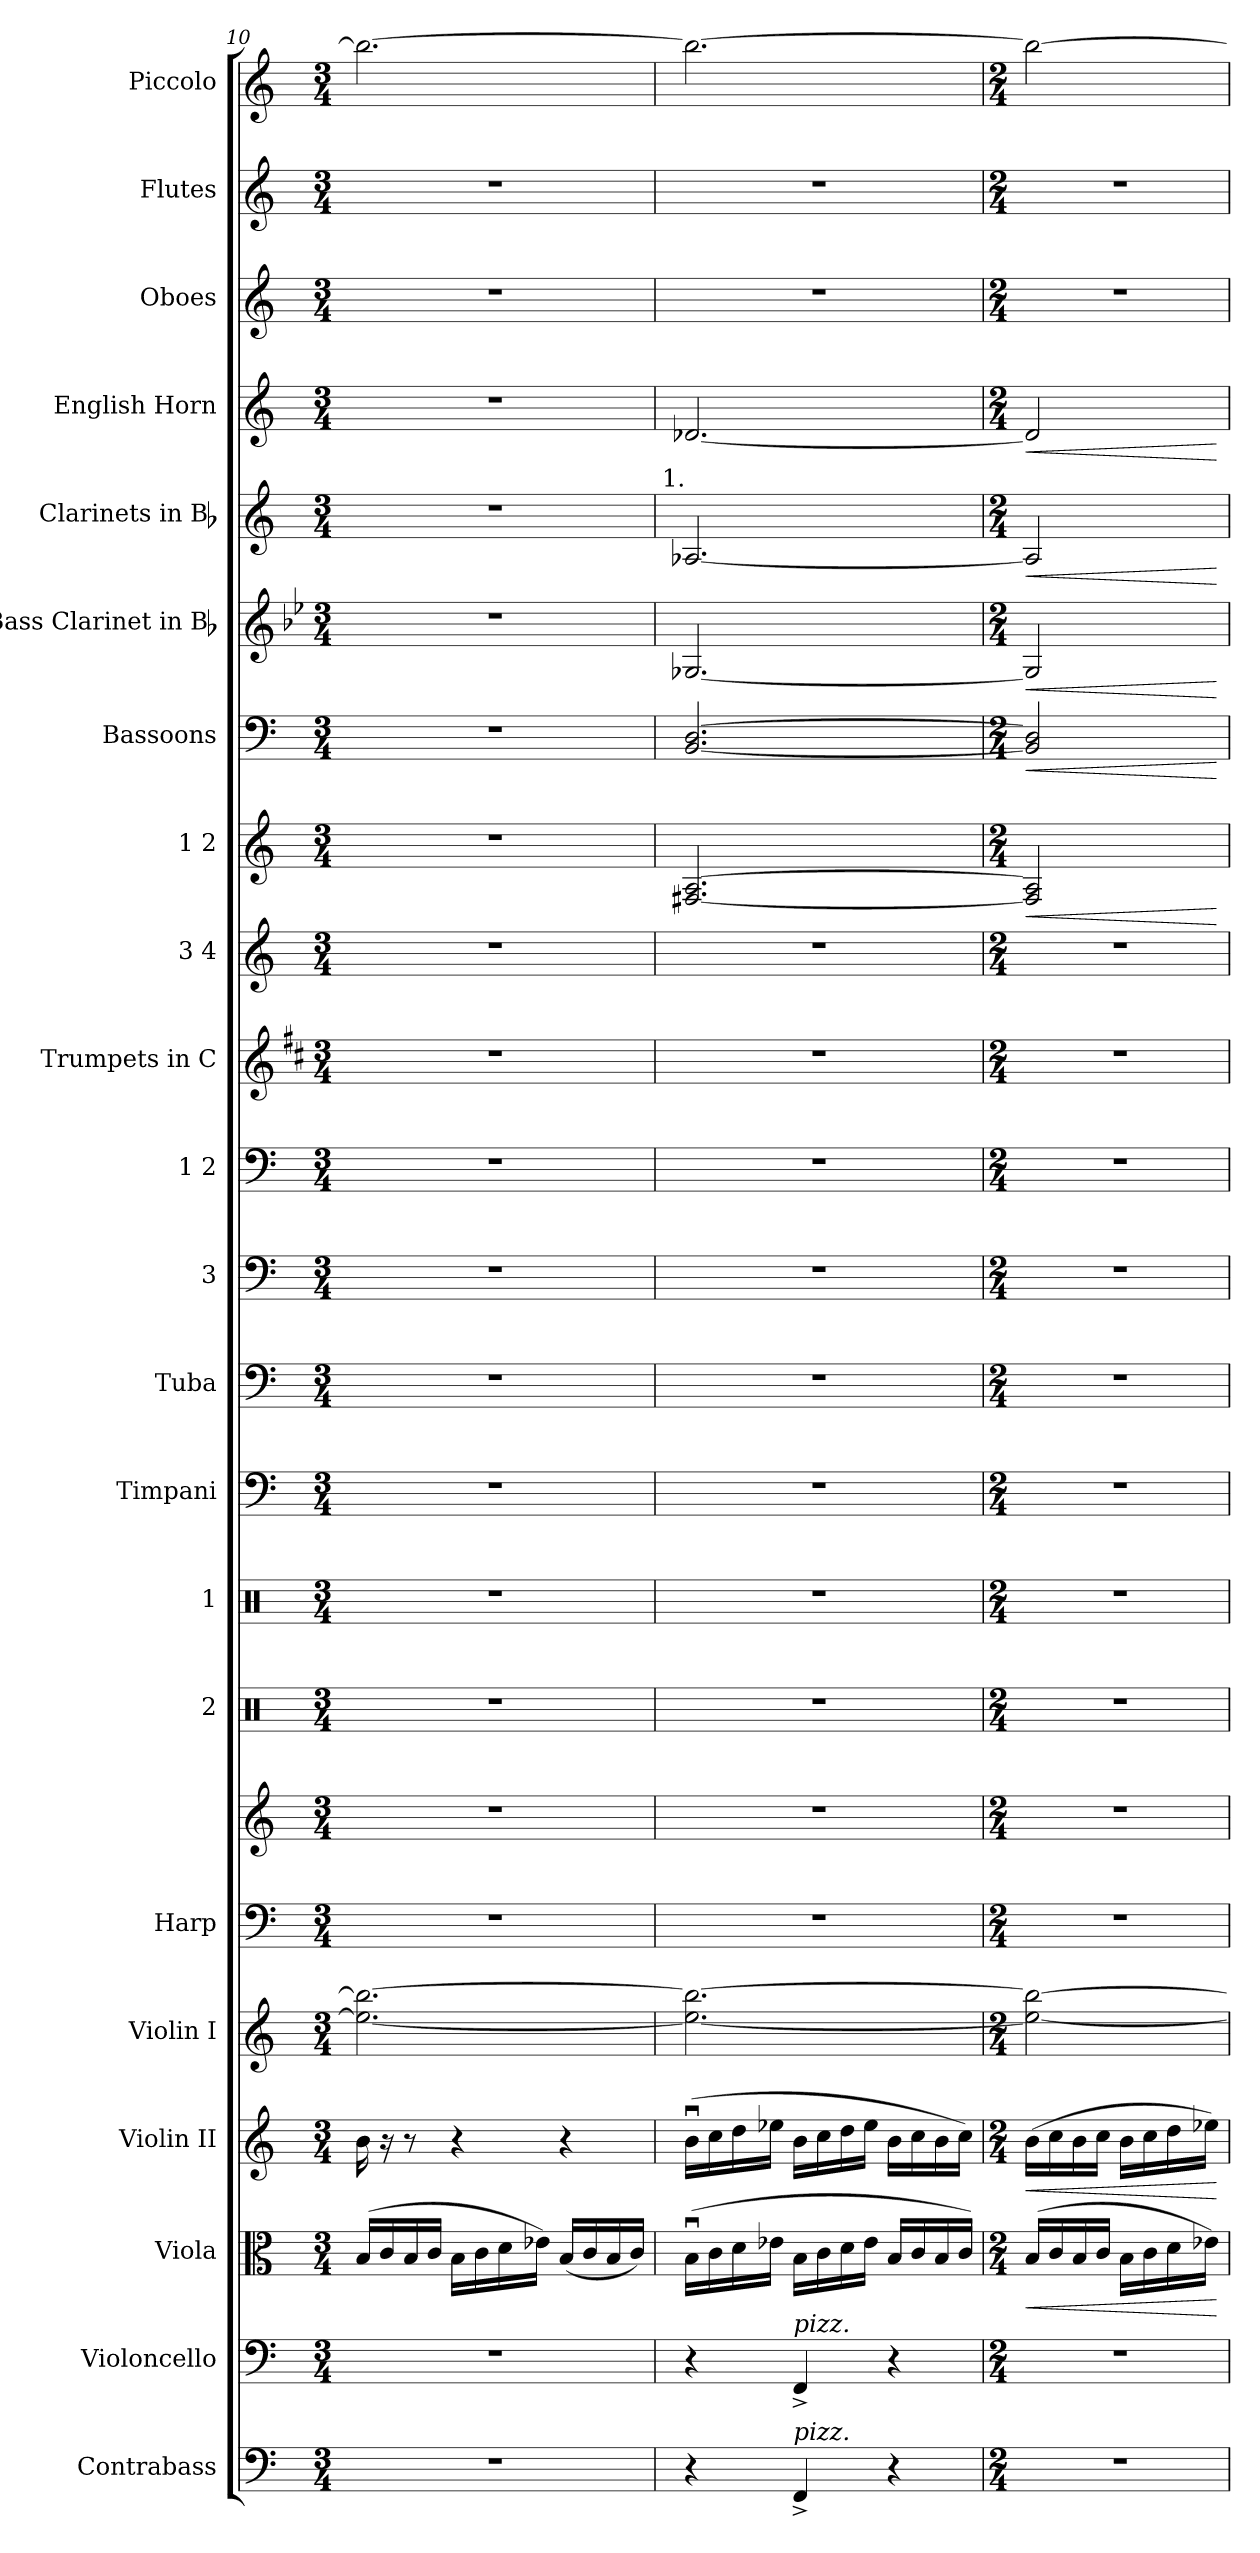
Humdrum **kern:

**kern	**kern	**kern	**dynam	**kern	**dynam	**kern	**kern	**kern	**kern	**kern	**kern	**kern	**kern	**kern	**kern	**kern	**kern	**dynam	**kern	**dynam	**kern	**dynam	**kern	**dynam	**kern	**dynam	**kern	**kern	**kern
*part22	*part21	*part20	*part20	*part19	*part19	*part18	*part17	*part17	*part16	*part15	*part14	*part13	*part12	*part11	*part10	*part9	*part8	*part8	*part7	*part7	*part6	*part6	*part5	*part5	*part4	*part4	*part3	*part2	*part1
*staff23	*staff22	*staff21	*staff21	*staff20	*staff20	*staff19	*staff18	*staff17	*staff16	*staff15	*staff14	*staff13	*staff12	*staff11	*staff10	*staff9	*staff8	*staff8	*staff7	*staff7	*staff6	*staff6	*staff5	*staff5	*staff4	*staff4	*staff3	*staff2	*staff1
*I"Contrabass	*I"Violoncello	*I"Viola	*	*I"Violin II	*	*I"Violin I	*I"Harp	*	*I"2	*I"1	*I"Timpani	*I"Tuba	*I"3	*I"1 2	*I"Trumpets in C	*I"3 4	*I"1 2	*	*I"Bassoons	*	*I"Bass Clarinet in Bb	*	*I"Clarinets in Bb	*	*I"English Horn	*	*I"Oboes	*I"Flutes	*I"Piccolo
*I'Cb.	*I'Vc.	*I'Vla.	*	*I'Vln. II	*	*I'Vln. I	*I'Hp.	*	*	*	*I'Timp.	*I'Tba.	*	*	*I'Tpt.	*	*	*	*I'Bsn.	*	*I'B. Cl.	*	*I'Cl.	*	*I'E. H.	*	*I'Ob.	*I'Fl.	*I'Picc.
*clefF4	*clefF4	*clefC3	*	*clefG2	*	*clefG2	*clefF4	*clefG2	*clefX	*clefX	*clefF4	*clefF4	*clefF4	*clefF4	*clefG2	*clefG2	*clefG2	*	*clefF4	*	*clefG2	*	*clefG2	*	*clefG2	*	*clefG2	*clefG2	*clefG2
*ITrd7c12	*	*	*	*	*	*	*	*	*	*	*	*	*	*	*ITrd1c2	*ITrd4c7	*ITrd4c7	*	*	*	*ITrd8c14	*	*ITrd1c2	*	*ITrd4c7	*	*	*	*ITrd-7c-12
*k[]	*k[]	*k[]	*	*k[]	*	*k[]	*k[]	*k[]	*k[]	*k[]	*k[]	*k[]	*k[]	*k[]	*k[]	*k[b-]	*k[b-]	*	*k[]	*	*k[b-e-]	*	*k[b-e-]	*	*k[b-]	*	*k[]	*k[]	*k[]
*C:	*C:	*C:	*	*C:	*	*C:	*C:	*C:	*C:	*C:	*C:	*C:	*C:	*C:	*C:	*F:	*F:	*	*C:	*	*B-:	*	*B-:	*	*F:	*	*C:	*C:	*C:
*M3/4	*M3/4	*M3/4	*	*M3/4	*	*M3/4	*M3/4	*M3/4	*M3/4	*M3/4	*M3/4	*M3/4	*M3/4	*M3/4	*M3/4	*M3/4	*M3/4	*	*M3/4	*	*M3/4	*	*M3/4	*	*M3/4	*	*M3/4	*M3/4	*M3/4
=10	=10	=10	=10	=10	=10	=10	=10	=10	=10	=10	=10	=10	=10	=10	=10	=10	=10	=10	=10	=10	=10	=10	=10	=10	=10	=10	=10	=10	=10
!	!	!	!	!	!	!LO:N:n=2:head=open	!	!	!	!	!	!	!	!	!	!	!	!	!	!	!	!	!	!	!	!	!	!	!
2.r	2.r	(>16B/LL	.	16b\	.	2.ee\_ 2.bb\_	2.r	2.r	2.r	2.r	2.r	2.r	2.r	2.r	2.r	2.r	2.r	.	2.r	.	2.r	.	2.r	.	2.r	.	2.r	2.r	2.bbb\_
.	.	16c/	.	16r	.	.	.	.	.	.	.	.	.	.	.	.	.	.	.	.	.	.	.	.	.	.	.	.	.
.	.	16B/	.	8r	.	.	.	.	.	.	.	.	.	.	.	.	.	.	.	.	.	.	.	.	.	.	.	.	.
.	.	16c/JJ	.	.	.	.	.	.	.	.	.	.	.	.	.	.	.	.	.	.	.	.	.	.	.	.	.	.	.
.	.	16B\LL	.	4r	.	.	.	.	.	.	.	.	.	.	.	.	.	.	.	.	.	.	.	.	.	.	.	.	.
.	.	16c\	.	.	.	.	.	.	.	.	.	.	.	.	.	.	.	.	.	.	.	.	.	.	.	.	.	.	.
.	.	16d\	.	.	.	.	.	.	.	.	.	.	.	.	.	.	.	.	.	.	.	.	.	.	.	.	.	.	.
.	.	16e-X\JJ)	.	.	.	.	.	.	.	.	.	.	.	.	.	.	.	.	.	.	.	.	.	.	.	.	.	.	.
.	.	(<16B/LL	.	4r	.	.	.	.	.	.	.	.	.	.	.	.	.	.	.	.	.	.	.	.	.	.	.	.	.
.	.	16c/	.	.	.	.	.	.	.	.	.	.	.	.	.	.	.	.	.	.	.	.	.	.	.	.	.	.	.
.	.	16B/	.	.	.	.	.	.	.	.	.	.	.	.	.	.	.	.	.	.	.	.	.	.	.	.	.	.	.
.	.	16c/JJ)	.	.	.	.	.	.	.	.	.	.	.	.	.	.	.	.	.	.	.	.	.	.	.	.	.	.	.
=11	=11	=11	=11	=11	=11	=11	=11	=11	=11	=11	=11	=11	=11	=11	=11	=11	=11	=11	=11	=11	=11	=11	=11	=11	=11	=11	=11	=11	=11
!	!	!	!	!	!	!	!	!	!	!	!	!	!	!	!	!	!	!	!	!	!	!	!LO:TX:a:rj:t=1.	!	!	!	!	!	!
!	!	!	!	!	!	!LO:N:n=2:head=open	!	!	!	!	!	!	!	!	!	!	!	!	!	!	!	!	!	!	!	!	!	!	!
4r	4r	(>16Bu>\LL	.	(>16bu>\LL	.	2.ee\_ 2.bb\_	2.r	2.r	2.r	2.r	2.r	2.r	2.r	2.r	2.r	2.r	[2.BBn/ [2.D/	.	[2.BB/ [2.D/	.	[2.GG-X/	.	[2.G-X/	.	[2.G-X/	.	2.r	2.r	2.bbb\_
.	.	16c\	.	16cc\	.	.	.	.	.	.	.	.	.	.	.	.	.	.	.	.	.	.	.	.	.	.	.	.	.
.	.	16d\	.	16dd\	.	.	.	.	.	.	.	.	.	.	.	.	.	.	.	.	.	.	.	.	.	.	.	.	.
.	.	16e-X\JJ	.	16ee-X\JJ	.	.	.	.	.	.	.	.	.	.	.	.	.	.	.	.	.	.	.	.	.	.	.	.	.
!	!LO:TX:a:i:t=pizz.	!	!	!	!	!	!	!	!	!	!	!	!	!	!	!	!	!	!	!	!	!	!	!	!	!	!	!	!
!LO:TX:a:i:t=pizz.	!	!	!	!	!	!	!	!	!	!	!	!	!	!	!	!	!	!	!	!	!	!	!	!	!	!	!	!	!
4FFF^</	4FF^</	16B\LL	.	16b\LL	.	.	.	.	.	.	.	.	.	.	.	.	.	.	.	.	.	.	.	.	.	.	.	.	.
.	.	16c\	.	16cc\	.	.	.	.	.	.	.	.	.	.	.	.	.	.	.	.	.	.	.	.	.	.	.	.	.
.	.	16d\	.	16dd\	.	.	.	.	.	.	.	.	.	.	.	.	.	.	.	.	.	.	.	.	.	.	.	.	.
.	.	16e-\JJ	.	16ee-\JJ	.	.	.	.	.	.	.	.	.	.	.	.	.	.	.	.	.	.	.	.	.	.	.	.	.
4r	4r	16B/LL	.	16b\LL	.	.	.	.	.	.	.	.	.	.	.	.	.	.	.	.	.	.	.	.	.	.	.	.	.
.	.	16c/	.	16cc\	.	.	.	.	.	.	.	.	.	.	.	.	.	.	.	.	.	.	.	.	.	.	.	.	.
.	.	16B/	.	16b\	.	.	.	.	.	.	.	.	.	.	.	.	.	.	.	.	.	.	.	.	.	.	.	.	.
.	.	16c/JJ)	.	16cc\JJ)	.	.	.	.	.	.	.	.	.	.	.	.	.	.	.	.	.	.	.	.	.	.	.	.	.
=12	=12	=12	=12	=12	=12	=12	=12	=12	=12	=12	=12	=12	=12	=12	=12	=12	=12	=12	=12	=12	=12	=12	=12	=12	=12	=12	=12	=12	=12
*M2/4	*M2/4	*M2/4	*	*M2/4	*	*M2/4	*M2/4	*M2/4	*M2/4	*M2/4	*M2/4	*M2/4	*M2/4	*M2/4	*M2/4	*M2/4	*M2/4	*	*M2/4	*	*M2/4	*	*M2/4	*	*M2/4	*	*M2/4	*M2/4	*M2/4
!	!	!	!LO:HP:b	!	!LO:HP:b	!LO:N:n=2:head=open	!	!	!	!	!	!	!	!	!	!	!	!LO:HP:b	!	!LO:HP:b	!	!LO:HP:b	!	!LO:HP:b	!	!LO:HP:b	!	!	!
2r	2r	(>16B/LL	<	(>16b\LL	<	2ee\_ 2bb\_	2r	2r	2r	2r	2r	2r	2r	2r	2r	2r	2BB/] 2D/]	<	2BB/] 2D/]	<	2GG-/]	<	2G-/]	<	2G-/]	<	2r	2r	2bbb\_
.	.	16c/	.	16cc\	.	.	.	.	.	.	.	.	.	.	.	.	.	.	.	.	.	.	.	.	.	.	.	.	.
.	.	16B/	.	16b\	.	.	.	.	.	.	.	.	.	.	.	.	.	.	.	.	.	.	.	.	.	.	.	.	.
.	.	16c/JJ	.	16cc\JJ	.	.	.	.	.	.	.	.	.	.	.	.	.	.	.	.	.	.	.	.	.	.	.	.	.
.	.	16B\LL	.	16b\LL	.	.	.	.	.	.	.	.	.	.	.	.	.	.	.	.	.	.	.	.	.	.	.	.	.
.	.	16c\	.	16cc\	.	.	.	.	.	.	.	.	.	.	.	.	.	.	.	.	.	.	.	.	.	.	.	.	.
.	.	16d\	.	16dd\	.	.	.	.	.	.	.	.	.	.	.	.	.	.	.	.	.	.	.	.	.	.	.	.	.
.	.	16e-X\JJ)	.	16ee-X\JJ)	.	.	.	.	.	.	.	.	.	.	.	.	.	.	.	.	.	.	.	.	.	.	.	.	.
.	.	.	[	.	[	.	.	.	.	.	.	.	.	.	.	.	.	[	.	[	.	[	.	[	.	[	.	.	.
=	=	=	=	=	=	=	=	=	=	=	=	=	=	=	=	=	=	=	=	=	=	=	=	=	=	=	=	=	=
*-	*-	*-	*-	*-	*-	*-	*-	*-	*-	*-	*-	*-	*-	*-	*-	*-	*-	*-	*-	*-	*-	*-	*-	*-	*-	*-	*-	*-	*-
